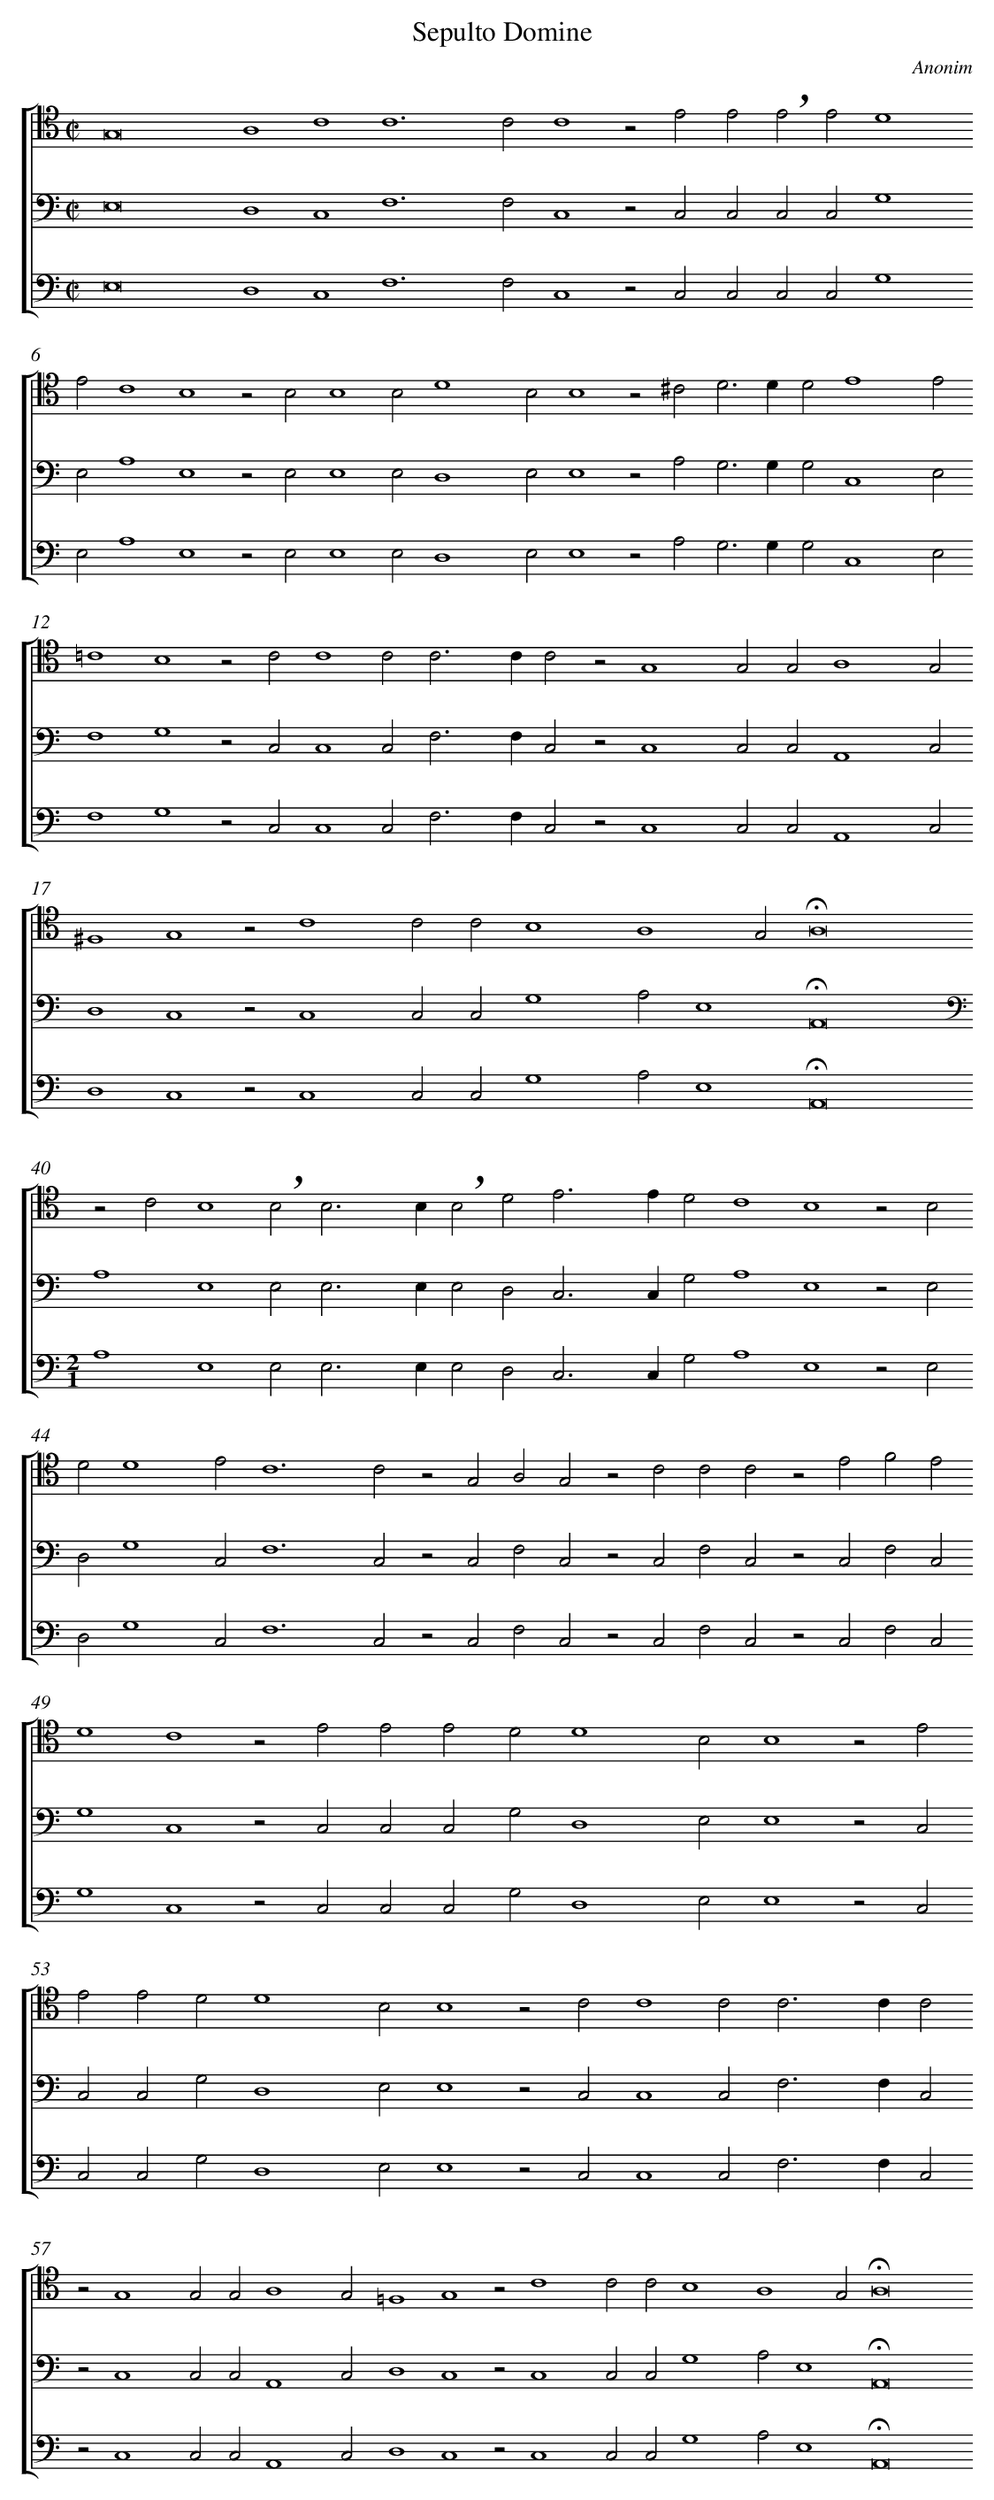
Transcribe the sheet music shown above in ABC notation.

X:1
T: Sepulto Domine
C: Anonim
L: 1/4
M: C|
%%staves [1 2 3 4]
V: 1
V: 2 clef=tenor
V: 3 clef=bass
V: 4 clef=bass
K: C
[V:1] x4x4 [|]
[V:2] G,8 [|]
[V:3] E,8 [|]
[V:4] E,8 [|]
[V:1] x4x4 [|]
[V:2] A,4C4 [|]
[V:3] D,4C,4 [|]
[V:4] D,4C,4 [|]
[V:1] x4x4 [|]
[V:2] C6C2 [|]
[V:3] F,6F,2 [|]
[V:4] F,6F,2 [|]
[V:1] x4x4 [|]
[V:2] C4z2E2 [|]
[V:3] C,4z2C,2 [|]
[V:4] C,4z2C,2 [|]
[V:1] x4x4 [|]
[V:2] E2!breath!E2E2D4 [|]
[V:3] C,2C,2C,2G,4 [|]
[V:4] C,2C,2C,2G,4 [|]
[V:1] x4x4 [|]
[V:2] E2C4 [|]
[V:3] E,2A,4 [|]
[V:4] E,2A,4 [|]
[V:1] x4x4 [|]
[V:2] B,4z2B,2 [|]
[V:3] E,4z2E,2 [|]
[V:4] E,4z2E,2 [|]
[V:1] x4x4 [|]
[V:2] B,4B,2D4 [|]
[V:3] E,4E,2D,4 [|]
[V:4] E,4E,2D,4 [|]
[V:1] x4x4 [|]
[V:2] B,2B,4 [|]
[V:3] E,2E,4 [|]
[V:4] E,2E,4 [|]
[V:1] x4x4 [|]
[V:2] z2^C2D3D [|]
[V:3] z2A,2G,3G, [|]
[V:4] z2A,2G,3G, [|]
[V:1] x4x4 [|]
[V:2] D2E4E2 [|]
[V:3] G,2C,4E,2 [|]
[V:4] G,2C,4E,2 [|]
[V:1] x4x4 [|]
[V:2] =C4B,4 [|]
[V:3] F,4G,4 [|]
[V:4] F,4G,4 [|]
[V:1] x4x4 [|]
[V:2] z2C2C4 [|]
[V:3] z2C,2C,4 [|]
[V:4] z2C,2C,4 [|]
[V:1] x4x4 [|]
[V:2] C2C2>C2C2 [|]
[V:3] C,2F,2>F,2C,2 [|]
[V:4] C,2F,2>F,2C,2 [|]
[V:1] x4x4 [|]
[V:2] z2G,4G,2 [|]
[V:3] z2C,4C,2 [|]
[V:4] z2C,4C,2 [|]
[V:1] x4x4 [|]
[V:2] G,2A,4G,2 [|]
[V:3] C,2A,,4C,2 [|]
[V:4] C,2A,,4C,2 [|]
[V:1] x4x4 [|]
[V:2] ^F,4G,4 [|]
[V:3] D,4C,4 [|]
[V:4] D,4C,4 [|]
[V:1] x4x4 [I:setbarnb 37][|]
[V:2] z2C4C2 [|]
[V:3] z2C,4C,2 [|]
[V:4] z2C,4C,2 [|]
[V:1] x4x4 [|]
[V:2] C2B,4A,4 [|]
[V:3] C,2G,4A,2 [|]
[V:4] C,2G,4A,2 [|]
[V:1] x4x4 [|]
[V:2] G,2!fermata!A,8 [|]
[V:3] E,4!fermata!A,,8 [|]
[V:4] E,4!fermata!A,,8 [|]
[V:1] x4x4 [|]
[V:2] z2C2 [|]
[V:3] [K:clef=bass]A,4 [|]
[V:4] [M:2/1]A,4 [|]
[V:1] x4x4 [|]
[V:2] B,4!breath!B,2B,3 [|]
[V:3] E,4E,2E,3 [|]
[V:4] E,4E,2E,3 [|]
[V:1] x4x4 [|]
[V:2] B,!breath!B,2D2E3 [|]
[V:3] E,E,2D,2C,3 [|]
[V:4] E,E,2D,2C,3 [|]
[V:1] x4x4 [|]
[V:2] ED2C4 [|]
[V:3] C,G,2A,4 [|]
[V:4] C,G,2A,4 [|]
[V:1] x4x4 [|]
[V:2] B,4z2B,2 [|]
[V:3] E,4z2E,2 [|]
[V:4] E,4z2E,2 [|]
[V:1] x4x4 [|]
[V:2] D2D4E2 [|]
[V:3] D,2G,4C,2 [|]
[V:4] D,2G,4C,2 [|]
[V:1] x4x4 [|]
[V:2] C6C2 [|]
[V:3] F,6C,2 [|]
[V:4] F,6C,2 [|]
[V:1] x4x4 [|]
[V:2] z2G,2A,2G,2 [|]
[V:3] z2C,2F,2C,2 [|]
[V:4] z2C,2F,2C,2 [|]
[V:1] x4x4 [|]
[V:2] z2C2C2C2 [|]
[V:3] z2C,2F,2C,2 [|]
[V:4] z2C,2F,2C,2 [|]
[V:1] x4x4 [|]
[V:2] z2E2F2E2 [|]
[V:3] z2C,2F,2C,2 [|]
[V:4] z2C,2F,2C,2 [|]
[V:1] x4x4 [|]
[V:2] D4C4 [|]
[V:3] G,4C,4 [|]
[V:4] G,4C,4 [|]
[V:1] x4x4 [|]
[V:2] z2E2E2E2 [|]
[V:3] z2C,2C,2C,2 [|]
[V:4] z2C,2C,2C,2 [|]
[V:1] x4x4 [|]
[V:2] D2D4B,2 [|]
[V:3] G,2D,4E,2 [|]
[V:4] G,2D,4E,2 [|]
[V:1] x4x4 [|]
[V:2] B,4z2E2 [|]
[V:3] E,4z2C,2 [|]
[V:4] E,4z2C,2 [|]
[V:1] x4x4 [|]
[V:2] E2E2D2D4 [|]
[V:3] C,2C,2G,2D,4 [|]
[V:4] C,2C,2G,2D,4 [|]
[V:1] x4x4 [|]
[V:2] B,2B,4 [|]
[V:3] E,2E,4 [|]
[V:4] E,2E,4 [|]
[V:1] x4x4 [|]
[V:2] z2C2C4 [|]
[V:3] z2C,2C,4 [|]
[V:4] z2C,2C,4 [|]
[V:1] x4x4 [|]
[V:2] C2C2>C2C2 [|]
[V:3] C,2F,2>F,2C,2 [|]
[V:4] C,2F,2>F,2C,2 [|]
[V:1] x4x4 [|]
[V:2] z2G,4G,2 [|]
[V:3] z2C,4C,2 [|]
[V:4] z2C,4C,2 [|]
[V:1] x4x4 [|]
[V:2] G,2A,4G,2 [|]
[V:3] C,2A,,4C,2 [|]
[V:4] C,2A,,4C,2 [|]
[V:1] x4x4 [|]
[V:2] =F,4G,4 [|]
[V:3] D,4C,4 [|]
[V:4] D,4C,4 [|]
[V:1] x4x4 [|]
[V:2] z2C4C2 [|]
[V:3] z2C,4C,2 [|]
[V:4] z2C,4C,2 [|]
[V:1] x4x4 [|]
[V:2] C2B,4A,4 [|]
[V:3] C,2G,4A,2 [|]
[V:4] C,2G,4A,2 [|]
[V:1] x4x4 [|]
[V:2] G,2!fermata!A,8 [|]
[V:3] E,4!fermata!A,,8 [|]
[V:4] E,4!fermata!A,,8 [|]
[V:1] x4 [|]
[V:2]  [|]
[V:3]  [|]
[V:4]  [|]
